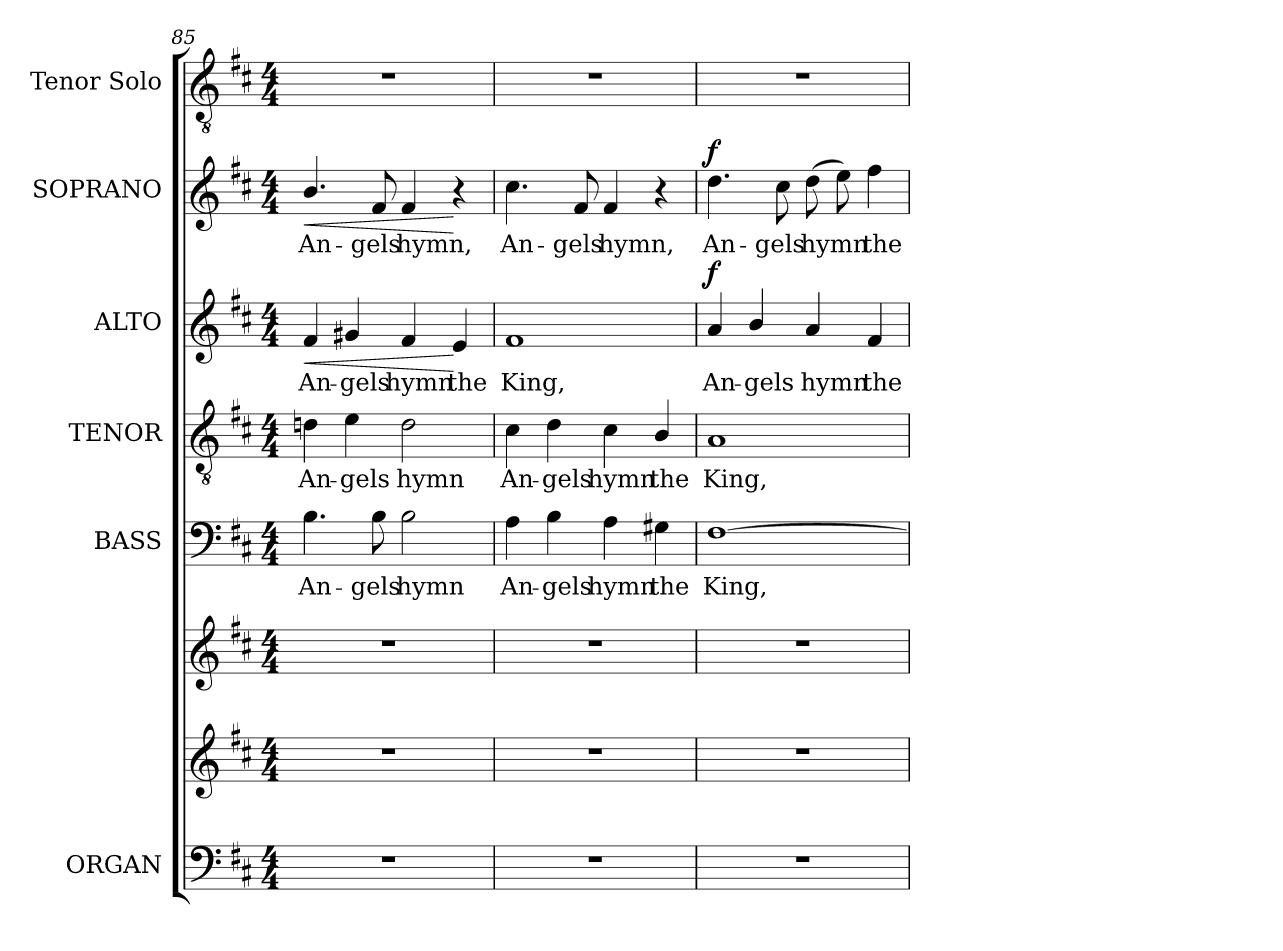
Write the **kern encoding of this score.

**kern	**kern	**kern	**kern	**text	**kern	**text	**kern	**text	**dynam	**kern	**text	**dynam	**kern
*part6	*part6	*part6	*part5	*part5	*part4	*part4	*part3	*part3	*part3	*part2	*part2	*part2	*part1
*staff8	*staff7	*staff6	*staff5	*staff5	*staff4	*staff4	*staff3	*staff3	*staff3	*staff2	*staff2	*staff2	*staff1
*I"ORGAN	*	*	*I"BASS	*	*I"TENOR	*	*I"ALTO	*	*	*I"SOPRANO	*	*	*I"Tenor Solo
*	*	*	*I'B.	*	*I'T.	*	*I'A.	*	*	*I'S.	*	*	*I'T. Solo
*clefF4	*clefG2	*clefG2	*clefF4	*	*clefGv2	*	*clefG2	*	*	*clefG2	*	*	*clefGv2
*	*	*	*	*	*ITrd7c12	*	*	*	*	*	*	*	*ITrd7c12
*k[f#c#]	*k[f#c#]	*k[f#c#]	*k[f#c#]	*	*k[f#c#]	*	*k[f#c#]	*	*	*k[f#c#]	*	*	*k[f#c#]
*D:	*D:	*D:	*D:	*	*D:	*	*D:	*	*	*D:	*	*	*D:
*M4/4	*M4/4	*M4/4	*M4/4	*	*M4/4	*	*M4/4	*	*	*M4/4	*	*	*M4/4
=85	=85	=85	=85	=85	=85	=85	=85	=85	=85	=85	=85	=85	=85
!	!	!	!	!LO:LY:b:color=#000000	!	!	!	!	!	!	!	!	!
!	!	!	!	!	!	!LO:LY:b:color=#000000	!	!	!	!	!	!	!
!	!	!	!	!	!	!	!	!LO:LY:b:color=#000000	!LO:HP:b	!	!	!	!
!	!	!	!	!	!	!	!	!	!	!	!LO:LY:b:color=#000000	!LO:HP:b	!
1r	1r	1r	4.Bi\	An-	4Dni\	An-	4f#i/	An-	<	4.bi/	An-	<	1r
!	!	!	!	!	!	!LO:LY:b:color=#000000	!	!	!	!	!	!	!
!	!	!	!	!	!	!	!	!LO:LY:b:color=#000000	!	!	!	!	!
.	.	.	.	.	4Ei\	-gels	4g#Xi/	-gels	.	.	.	.	.
!	!	!	!	!LO:LY:b:color=#000000	!	!	!	!	!	!	!	!	!
!	!	!	!	!	!	!	!	!	!	!	!LO:LY:b:color=#000000	!	!
.	.	.	8Bi\	-gels	.	.	.	.	.	8f#i/	-gels	.	.
!	!	!	!	!LO:LY:b:color=#000000	!	!	!	!	!	!	!	!	!
!	!	!	!	!	!	!LO:LY:b:color=#000000	!	!	!	!	!	!	!
!	!	!	!	!	!	!	!	!LO:LY:b:color=#000000	!	!	!	!	!
!	!	!	!	!	!	!	!	!	!	!	!LO:LY:b:color=#000000	!	!
.	.	.	2Bi\	hymn	2Di\	hymn	4f#i/	hymn	.	4f#i/	hymn,	.	.
!	!	!	!	!	!	!	!	!LO:LY:b:color=#000000	!	!	!	!	!
.	.	.	.	.	.	.	4ei/	the	[	4r	.	[	.
=86	=86	=86	=86	=86	=86	=86	=86	=86	=86	=86	=86	=86	=86
!	!	!	!	!LO:LY:b:color=#000000	!	!	!	!	!	!	!	!	!
!	!	!	!	!	!	!LO:LY:b:color=#000000	!	!	!	!	!	!	!
!	!	!	!	!	!	!	!	!LO:LY:b:color=#000000	!	!	!	!	!
!	!	!	!	!	!	!	!	!	!	!	!LO:LY:b:color=#000000	!	!
1r	1r	1r	4Ai\	An-	4C#i\	An-	1f#i	King,	.	4.cc#i\	An-	.	1r
!	!	!	!	!LO:LY:b:color=#000000	!	!	!	!	!	!	!	!	!
!	!	!	!	!	!	!LO:LY:b:color=#000000	!	!	!	!	!	!	!
.	.	.	4Bi\	-gels	4Di\	-gels	.	.	.	.	.	.	.
!	!	!	!	!	!	!	!	!	!	!	!LO:LY:b:color=#000000	!	!
.	.	.	.	.	.	.	.	.	.	8f#i/	-gels	.	.
!	!	!	!	!LO:LY:b:color=#000000	!	!	!	!	!	!	!	!	!
!	!	!	!	!	!	!LO:LY:b:color=#000000	!	!	!	!	!	!	!
!	!	!	!	!	!	!	!	!	!	!	!LO:LY:b:color=#000000	!	!
.	.	.	4Ai\	hymn	4C#i\	hymn	.	.	.	4f#i/	hymn,	.	.
!	!	!	!	!LO:LY:b:color=#000000	!	!	!	!	!	!	!	!	!
!	!	!	!	!	!	!LO:LY:b:color=#000000	!	!	!	!	!	!	!
.	.	.	4G#Xi\	the	4BBi/	the	.	.	.	4r	.	.	.
=87	=87	=87	=87	=87	=87	=87	=87	=87	=87	=87	=87	=87	=87
!	!	!	!	!LO:LY:b:color=#000000	!	!	!	!	!	!	!	!	!
!	!	!	!	!	!	!LO:LY:b:color=#000000	!	!	!	!	!	!	!
!	!	!	!	!	!	!	!	!LO:LY:b:color=#000000	!	!	!	!	!
!	!	!	!	!	!	!	!	!	!	!	!LO:LY:b:color=#000000	!	!
1r	1r	1r	[1F#i	King,	1AAi	King,	4ai/	An-	f	4.ddi\	An-	f	1r
!	!	!	!	!	!	!	!	!LO:LY:b:color=#000000	!	!	!	!	!
.	.	.	.	.	.	.	4bi/	-gels	.	.	.	.	.
!	!	!	!	!	!	!	!	!	!	!	!LO:LY:b:color=#000000	!	!
.	.	.	.	.	.	.	.	.	.	8cc#i\	-gels	.	.
!	!	!	!	!	!	!	!	!LO:LY:b:color=#000000	!	!	!	!	!
!	!	!	!	!	!	!	!	!	!	!	!LO:LY:b:color=#000000	!	!
.	.	.	.	.	.	.	4ai/	hymn	.	(8ddi\	hymn	.	.
.	.	.	.	.	.	.	.	.	.	8eei\)	.	.	.
!	!	!	!	!	!	!	!	!LO:LY:b:color=#000000	!	!	!	!	!
!	!	!	!	!	!	!	!	!	!	!	!LO:LY:b:color=#000000	!	!
.	.	.	.	.	.	.	4f#i/	the	.	4ff#i\	the	.	.
=	=	=	=	=	=	=	=	=	=	=	=	=	=
*-	*-	*-	*-	*-	*-	*-	*-	*-	*-	*-	*-	*-	*-
